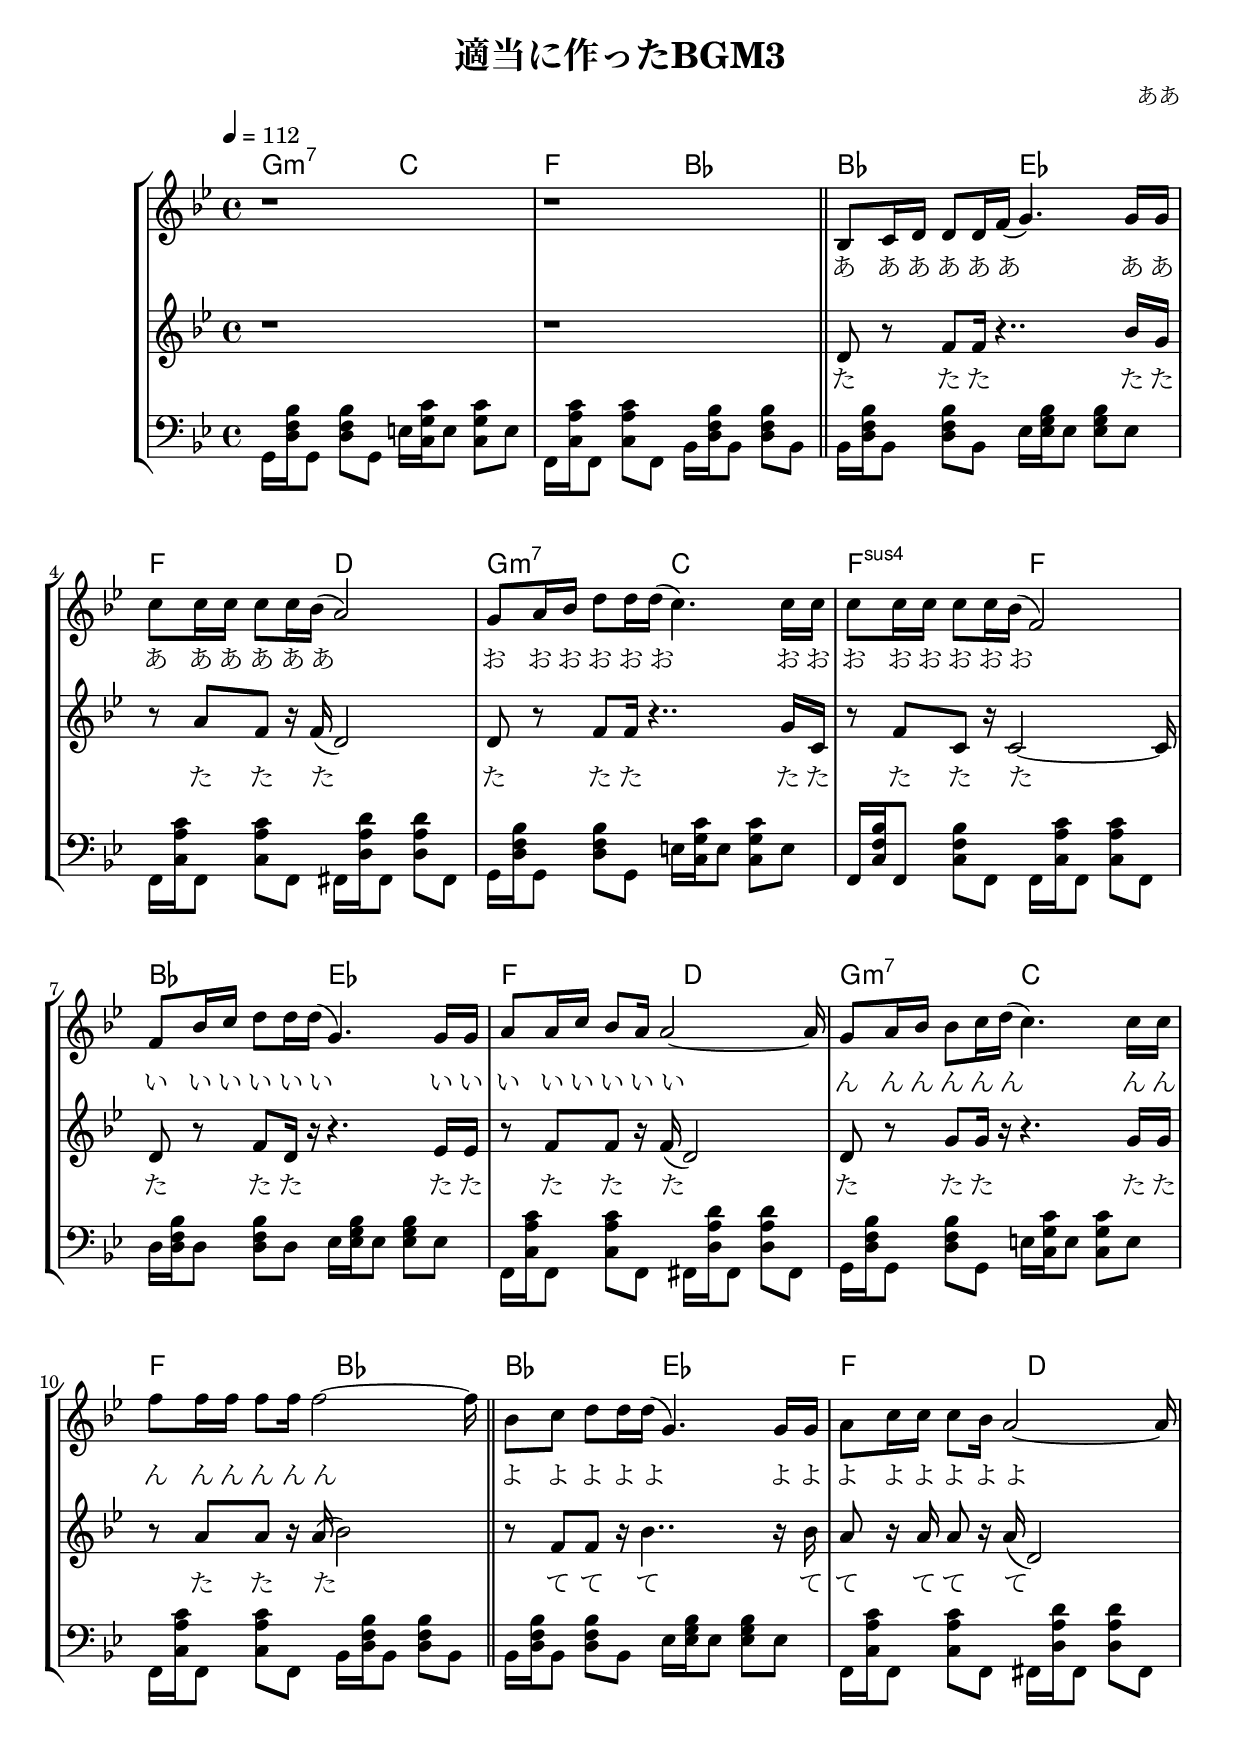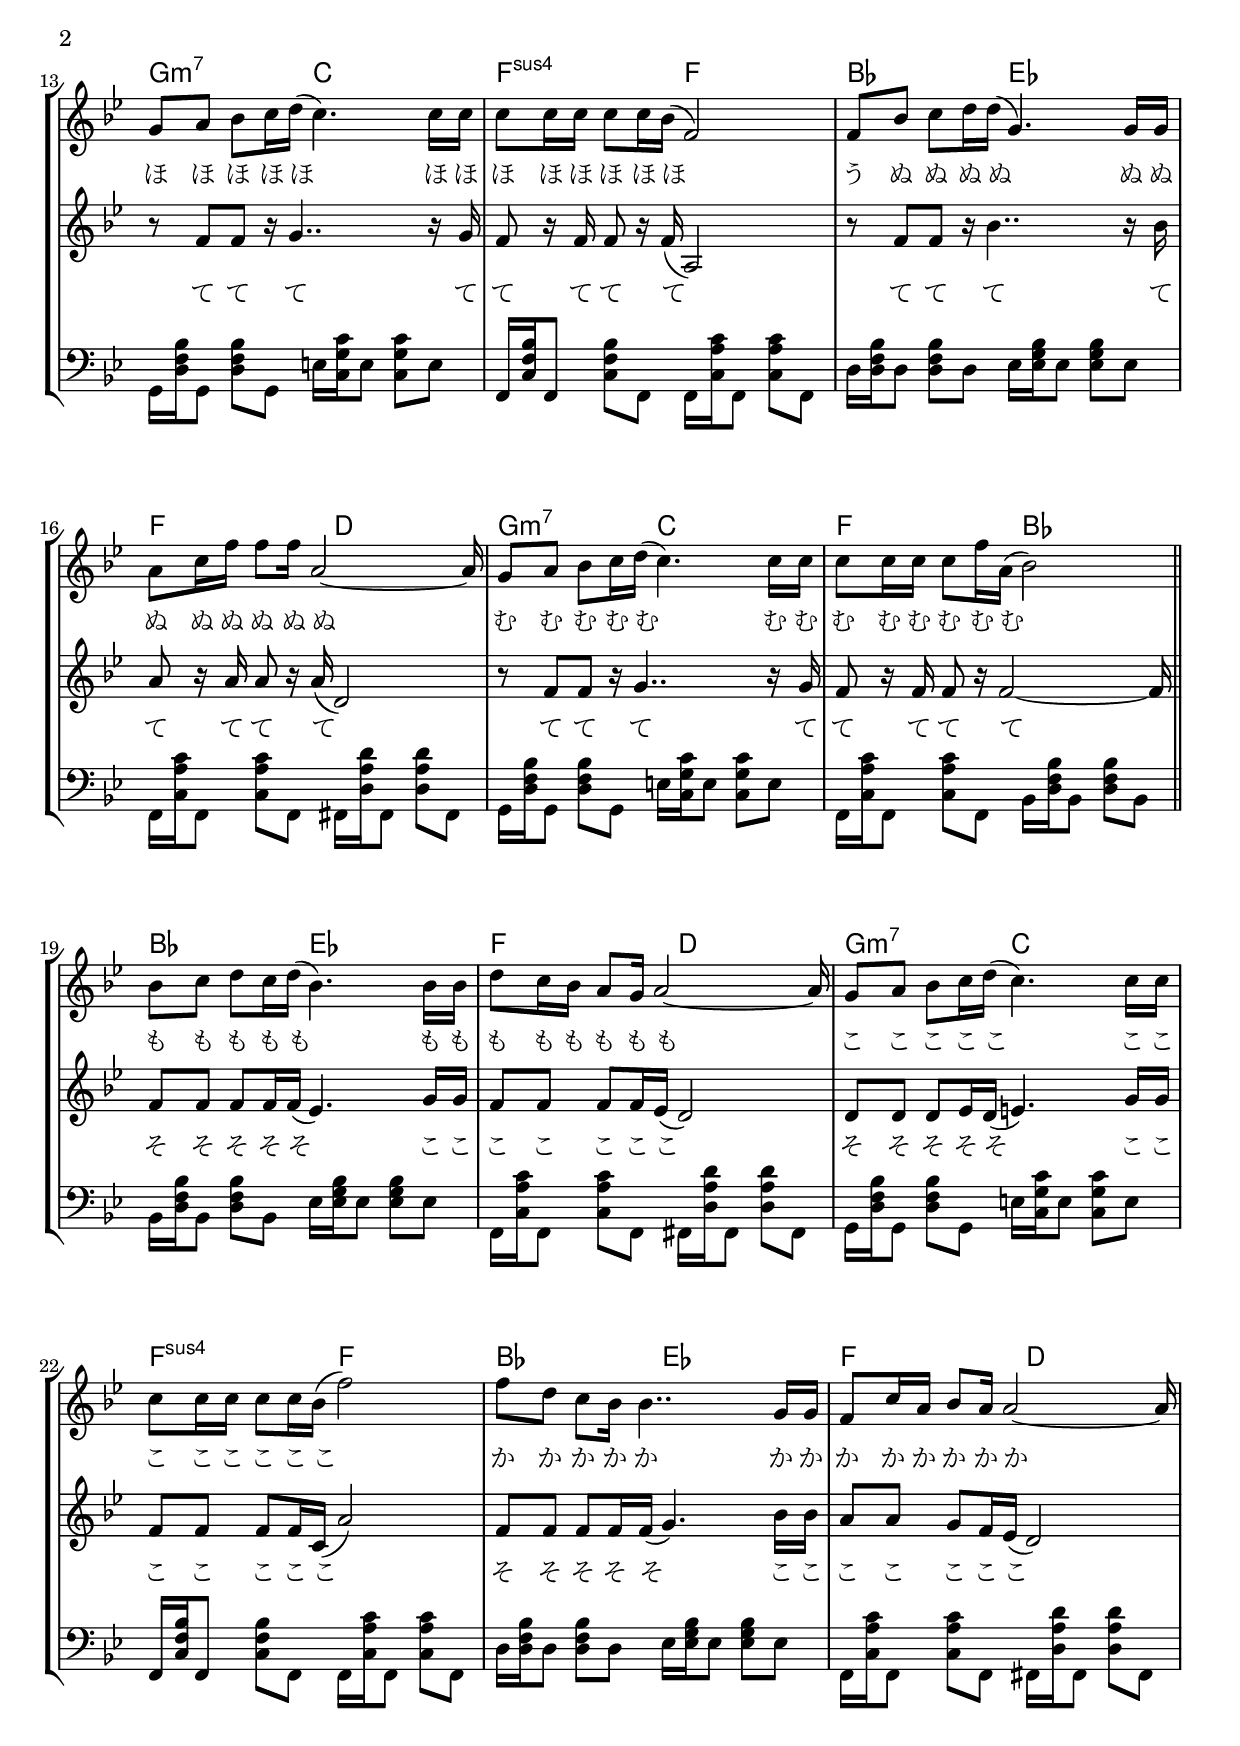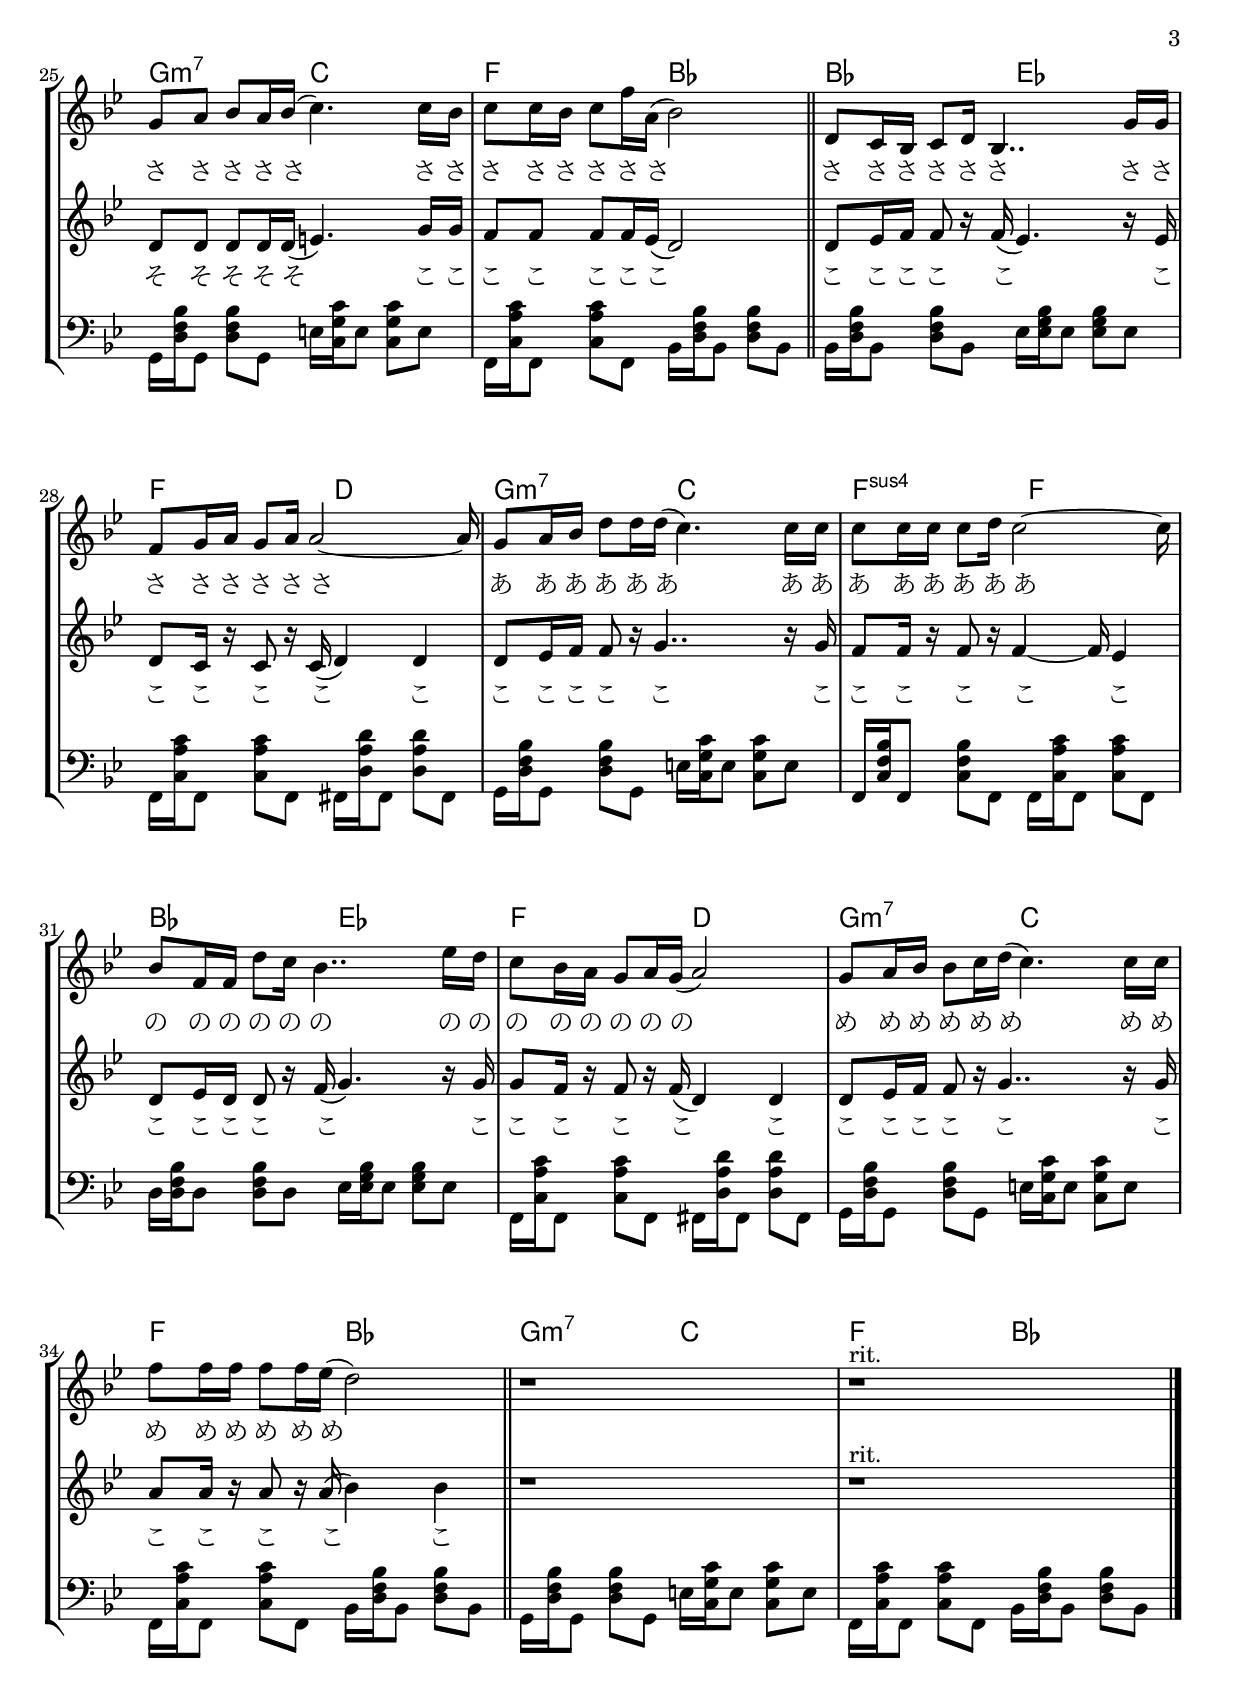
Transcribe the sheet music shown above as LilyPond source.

\version "2.12.1"

\header {
	title = \markup {適当に作ったBGM3}
	composer = \markup \center-column {ああ}
}

harmony = \chordmode {
	g2:min7 c f bes 

	bes es f d g:min7 c f:sus4 f bes es f d g:min7 c f bes 

	bes es f d g:min7 c f:sus4 f bes es f d g:min7 c f bes 

	bes es f d g:min7 c f:sus4 f bes es f d g:min7 c f bes 

	bes es f d g:min7 c f:sus4 f bes es f d g:min7 c f bes 

	g:min7 c f bes 
}

melody = {
	\key bes \major
	\tempo 4 = 112
	r1 | r1   
	\set Staff.midiInstrument = #"Rock Organ"
	bes8  c'16  d'16  d'8  d'16  f'16  (g'4.)  g'16  g'16 
	c''8  c''16  c''16  c''8  c''16  bes'16  (a'2) 
	g'8  a'16  bes'16  d''8  d''16  d''16  (c''4.)  c''16  c''16 
	c''8  c''16  c''16  c''8  c''16  bes'16  (f'2) 
	f'8  bes'16  c''16  d''8  d''16  d''16  (g'4.)  g'16  g'16 
	a'8  a'16  c''16  bes'8  a'16  a'2~a'16 
	g'8  a'16  bes'16  bes'8  c''16  d''16  (c''4.)  c''16  c''16 
	f''8  f''16  f''16  f''8  f''16  f''2~f''16
	\set Staff.midiInstrument = #"Rock Organ"
	bes'8  c''8  d''8  d''16  d''16  (g'4.)  g'16  g'16 
	a'8  c''16  c''16  c''8  bes'16  a'2~a'16 
	g'8  a'8  bes'8  c''16  d''16  (c''4.)  c''16  c''16 
	c''8  c''16  c''16  c''8  c''16  bes'16  (f'2) 
	f'8  bes'8  c''8  d''16  d''16  (g'4.)  g'16  g'16 
	a'8  c''16  f''16  f''8  f''16  a'2~a'16 
	g'8  a'8  bes'8  c''16  d''16  (c''4.)  c''16  c''16 
	c''8  c''16  c''16  c''8  f''16  a'16  (bes'2)
	\set Staff.midiInstrument = #"Marimba"
	bes'8  c''8  d''8  c''16  d''16  (bes'4.)  bes'16  bes'16 
	d''8  c''16  bes'16  a'8  g'16  a'2~a'16 
	g'8  a'8  bes'8  c''16  d''16  (c''4.)  c''16  c''16 
	c''8  c''16  c''16  c''8  c''16  bes'16  (f''2) 
	f''8  d''8  c''8  bes'16  bes'4..  g'16  g'16 
	f'8  c''16  a'16  bes'8  a'16  a'2~a'16 
	g'8  a'8  bes'8  a'16  bes'16  (c''4.)  c''16  bes'16 
	c''8  c''16  bes'16  c''8  f''16  a'16  (bes'2)
	\set Staff.midiInstrument = #"Marimba"
	d'8  c'16  bes16  c'8  d'16  bes4..  g'16  g'16 
	f'8  g'16  a'16  g'8  a'16  a'2~a'16 
	g'8  a'16  bes'16  d''8  d''16  d''16  (c''4.)  c''16  c''16 
	c''8  c''16  c''16  c''8  d''16  c''2~c''16 
	bes'8  f'16  f'16  d''8  c''16  bes'4..  es''16  d''16 
	c''8  bes'16  a'16  g'8  a'16  g'16  (a'2) 
	g'8  a'16  bes'16  bes'8  c''16  d''16  (c''4.)  c''16  c''16 
	f''8  f''16  f''16  f''8  f''16  es''16  (d''2)
	r1 | r1^"rit." \bar "|."
}

words = \lyricmode {
	
	あ  あ  あ  あ  あ  あ  あ  あ  あ  あ  あ  あ  あ  あ  お  お  お  お  お  お  お  お  お  お  お  お  お  お  い  い  い  い  い  い  い  い  い  い  い  い  い  い  ん  ん  ん  ん  ん  ん  ん  ん  ん  ん  ん  ん  ん  ん  
	よ  よ  よ  よ  よ  よ  よ  よ  よ  よ  よ  よ  よ  ほ  ほ  ほ  ほ  ほ  ほ  ほ  ほ  ほ  ほ  ほ  ほ  ほ  う  ぬ  ぬ  ぬ  ぬ  ぬ  ぬ  ぬ  ぬ  ぬ  ぬ  ぬ  ぬ  む  む  む  む  む  む  む  む  む  む  む  む  む  
	も  も  も  も  も  も  も  も  も  も  も  も  も  こ  こ  こ  こ  こ  こ  こ  こ  こ  こ  こ  こ  こ  か  か  か  か  か  か  か  か  か  か  か  か  か  さ  さ  さ  さ  さ  さ  さ  さ  さ  さ  さ  さ  さ  
	さ  さ  さ  さ  さ  さ  さ  さ  さ  さ  さ  さ  さ  さ  あ  あ  あ  あ  あ  あ  あ  あ  あ  あ  あ  あ  あ  あ  の  の  の  の  の  の  の  の  の  の  の  の  の  の  め  め  め  め  め  め  め  め  め  め  め  め  め  め  
	
}

secondmelody = {
	\key bes \major
	\tempo 4 = 112
	r1 | r1   
	\set Staff.midiInstrument = #"Marimba"
	d'8  r8  f'8  f'16  r4..  bes'16  g'16 
	r8  a'8  f'8  r16  f'16  (d'2) 
	d'8  r8  f'8  f'16  r4..  g'16  c'16 
	r8  f'8  c'8  r16  c'2~c'16 
	d'8  r8  f'8  d'16  r16  r4.  es'16  es'16 
	r8  f'8  f'8  r16  f'16  (d'2) 
	d'8  r8  g'8  g'16  r16  r4.  g'16  g'16 
	r8  a'8  a'8  r16  a'16  (bes'2)
	\set Staff.midiInstrument = #"Marimba"
	r8  f'8  f'8  r16  bes'4..  r16  bes'16 
	a'8  r16  a'16  a'8  r16  a'16  (d'2) 
	r8  f'8  f'8  r16  g'4..  r16  g'16 
	f'8  r16  f'16  f'8  r16  f'16  (a2) 
	r8  f'8  f'8  r16  bes'4..  r16  bes'16 
	a'8  r16  a'16  a'8  r16  a'16  (d'2) 
	r8  f'8  f'8  r16  g'4..  r16  g'16 
	f'8  r16  f'16  f'8  r16  f'2~f'16
	\set Staff.midiInstrument = #"Rock Organ"
	f'8  f'8  f'8  f'16  f'16  (es'4.)  g'16  g'16 
	f'8  f'8  f'8  f'16  es'16  (d'2) 
	d'8  d'8  d'8  es'16  d'16  (e'4.)  g'16  g'16 
	f'8  f'8  f'8  f'16  c'16  (a'2) 
	f'8  f'8  f'8  f'16  f'16  (g'4.)  bes'16  bes'16 
	a'8  a'8  g'8  f'16  es'16  (d'2) 
	d'8  d'8  d'8  d'16  d'16  (e'4.)  g'16  g'16 
	f'8  f'8  f'8  f'16  es'16  (d'2)
	\set Staff.midiInstrument = #"Rock Organ"
	d'8  es'16  f'16  f'8  r16  f'16  (es'4.)  r16  es'16 
	d'8  c'16  r16  c'8  r16  c'16  (d'4)  d'4 
	d'8  es'16  f'16  f'8  r16  g'4..  r16  g'16 
	f'8  f'16  r16  f'8  r16  f'4~f'16  es'4 
	d'8  es'16  d'16  d'8  r16  f'16  (g'4.)  r16  g'16 
	g'8  f'16  r16  f'8  r16  f'16  (d'4)  d'4 
	d'8  es'16  f'16  f'8  r16  g'4..  r16  g'16 
	a'8  a'16  r16  a'8  r16  a'16  (bes'4)  bes'4
	r1 | r1^"rit." \bar "|."
}

secondwords = \lyricmode {
	
	た  た  た  た  た  た  た  た  た  た  た  た  た  た  た  た  た  た  た  た  た  た  た  た  た  た  た  た  た  た  た  た  
	て  て  て  て  て  て  て  て  て  て  て  て  て  て  て  て  て  て  て  て  て  て  て  て  て  て  て  て  て  て  て  て  
	そ  そ  そ  そ  そ  こ  こ  こ  こ  こ  こ  こ  そ  そ  そ  そ  そ  こ  こ  こ  こ  こ  こ  こ  そ  そ  そ  そ  そ  こ  こ  こ  こ  こ  こ  こ  そ  そ  そ  そ  そ  こ  こ  こ  こ  こ  こ  こ  
	こ  こ  こ  こ  こ  こ  こ  こ  こ  こ  こ  こ  こ  こ  こ  こ  こ  こ  こ  こ  こ  こ  こ  こ  こ  こ  こ  こ  こ  こ  こ  こ  こ  こ  こ  こ  こ  こ  こ  こ  こ  こ  こ  こ  
	
}

tempochange = {
	\tempo 4 = 112
	r1 | r1 \bar "||"
	\tempo 4 = 112
	r1 | r1 | r1 | r1 | r1 | r1 | r1 | r1 \bar "||"
	\tempo 4 = 112
	r1 | r1 | r1 | r1 | r1 | r1 | r1 | r1 \bar "||"
	\tempo 4 = 112
	r1 | r1 | r1 | r1 | r1 | r1 | r1 | r1 \bar "||"
	\tempo 4 = 112
	r1 | r1 | r1 | r1 | r1 | r1 | r1 | r1 \bar "||"
	\tempo 4 = 112
	r1 | \tempo 4 = 84 r2 \tempo 4 = 74 r2 \bar "|."
}

mainacc = {
	\clef bass
	\set Staff.midiInstrument = #"Acoustic Guitar (nylon)"
	\key bes \major
	\tempo 4 = 112
	g,16 <d f bes>16 g,8 <d f bes>8 g,8
	e16 <c g c'>16 e8 <c g c'>8 e8
	f,16 <c a c'>16 f,8 <c a c'>8 f,8
	bes,16 <d f bes>16 bes,8 <d f bes>8 bes,8
	\bar "||"

	\set Staff.midiInstrument = #"Acoustic Guitar (nylon)"
	bes,16 <d f bes>16 bes,8 <d f bes>8 bes,8
	es16 <es g bes>16 es8 <es g bes>8 es8
	f,16 <c a c'>16 f,8 <c a c'>8 f,8
	fis,16 <d a d'>16 fis,8 <d a d'>8 fis,8
	g,16 <d f bes>16 g,8 <d f bes>8 g,8
	e16 <c g c'>16 e8 <c g c'>8 e8
	f,16 <c f bes>16 f,8 <c f bes>8 f,8
	f,16 <c a c'>16 f,8 <c a c'>8 f,8
	d16 <d f bes>16 d8 <d f bes>8 d8
	es16 <es g bes>16 es8 <es g bes>8 es8
	f,16 <c a c'>16 f,8 <c a c'>8 f,8
	fis,16 <d a d'>16 fis,8 <d a d'>8 fis,8
	g,16 <d f bes>16 g,8 <d f bes>8 g,8
	e16 <c g c'>16 e8 <c g c'>8 e8
	f,16 <c a c'>16 f,8 <c a c'>8 f,8
	bes,16 <d f bes>16 bes,8 <d f bes>8 bes,8
	\bar "||"

	\set Staff.midiInstrument = #"Pad 7 (halo)"
	bes,16 <d f bes>16 bes,8 <d f bes>8 bes,8
	es16 <es g bes>16 es8 <es g bes>8 es8
	f,16 <c a c'>16 f,8 <c a c'>8 f,8
	fis,16 <d a d'>16 fis,8 <d a d'>8 fis,8
	g,16 <d f bes>16 g,8 <d f bes>8 g,8
	e16 <c g c'>16 e8 <c g c'>8 e8
	f,16 <c f bes>16 f,8 <c f bes>8 f,8
	f,16 <c a c'>16 f,8 <c a c'>8 f,8
	d16 <d f bes>16 d8 <d f bes>8 d8
	es16 <es g bes>16 es8 <es g bes>8 es8
	f,16 <c a c'>16 f,8 <c a c'>8 f,8
	fis,16 <d a d'>16 fis,8 <d a d'>8 fis,8
	g,16 <d f bes>16 g,8 <d f bes>8 g,8
	e16 <c g c'>16 e8 <c g c'>8 e8
	f,16 <c a c'>16 f,8 <c a c'>8 f,8
	bes,16 <d f bes>16 bes,8 <d f bes>8 bes,8
	\bar "||"

	\set Staff.midiInstrument = #"Slap Bass 1"
	bes,16 <d f bes>16 bes,8 <d f bes>8 bes,8
	es16 <es g bes>16 es8 <es g bes>8 es8
	f,16 <c a c'>16 f,8 <c a c'>8 f,8
	fis,16 <d a d'>16 fis,8 <d a d'>8 fis,8
	g,16 <d f bes>16 g,8 <d f bes>8 g,8
	e16 <c g c'>16 e8 <c g c'>8 e8
	f,16 <c f bes>16 f,8 <c f bes>8 f,8
	f,16 <c a c'>16 f,8 <c a c'>8 f,8
	d16 <d f bes>16 d8 <d f bes>8 d8
	es16 <es g bes>16 es8 <es g bes>8 es8
	f,16 <c a c'>16 f,8 <c a c'>8 f,8
	fis,16 <d a d'>16 fis,8 <d a d'>8 fis,8
	g,16 <d f bes>16 g,8 <d f bes>8 g,8
	e16 <c g c'>16 e8 <c g c'>8 e8
	f,16 <c a c'>16 f,8 <c a c'>8 f,8
	bes,16 <d f bes>16 bes,8 <d f bes>8 bes,8
	\bar "||"

	\set Staff.midiInstrument = #"Pad 7 (halo)"
	bes,16 <d f bes>16 bes,8 <d f bes>8 bes,8
	es16 <es g bes>16 es8 <es g bes>8 es8
	f,16 <c a c'>16 f,8 <c a c'>8 f,8
	fis,16 <d a d'>16 fis,8 <d a d'>8 fis,8
	g,16 <d f bes>16 g,8 <d f bes>8 g,8
	e16 <c g c'>16 e8 <c g c'>8 e8
	f,16 <c f bes>16 f,8 <c f bes>8 f,8
	f,16 <c a c'>16 f,8 <c a c'>8 f,8
	d16 <d f bes>16 d8 <d f bes>8 d8
	es16 <es g bes>16 es8 <es g bes>8 es8
	f,16 <c a c'>16 f,8 <c a c'>8 f,8
	fis,16 <d a d'>16 fis,8 <d a d'>8 fis,8
	g,16 <d f bes>16 g,8 <d f bes>8 g,8
	e16 <c g c'>16 e8 <c g c'>8 e8
	f,16 <c a c'>16 f,8 <c a c'>8 f,8
	bes,16 <d f bes>16 bes,8 <d f bes>8 bes,8
	\bar "||"

	\set Staff.midiInstrument = #"Pad 7 (halo)"
	g,16 <d f bes>16 g,8 <d f bes>8 g,8
	e16 <c g c'>16 e8 <c g c'>8 e8
	f,16 <c a c'>16 f,8 <c a c'>8 f,8
	bes,16 <d f bes>16 bes,8 <d f bes>8 bes,8
	\bar "|."
}

subacc = {
	\clef bass
	\set Staff.midiInstrument = #"Acoustic Guitar (steel)"
	\key bes \major
	\tempo 4 = 112
	g,8 bes f d
	e8 c' g c
	f,8 c' a c
	bes,8 bes f d
	\bar "||"

	\set Staff.midiInstrument = #"Acoustic Guitar (steel)"
	bes,8 bes f d
	es8 bes g es
	f,8 c' a c
	fis,8 d' a d
	g,8 bes f d
	e8 c' g c
	f,8 bes f c
	f,8 c' a c
	d8 bes f d
	es8 bes g es
	f,8 c' a c
	fis,8 d' a d
	g,8 bes f d
	e8 c' g c
	f,8 c' a c
	bes,8 bes f d
	\bar "||"

	\set Staff.midiInstrument = #"Clarinet"
	bes,8 bes f d
	es8 bes g es
	f,8 c' a c
	fis,8 d' a d
	g,8 bes f d
	e8 c' g c
	f,8 bes f c
	f,8 c' a c
	d8 bes f d
	es8 bes g es
	f,8 c' a c
	fis,8 d' a d
	g,8 bes f d
	e8 c' g c
	f,8 c' a c
	bes,8 bes f d
	\bar "||"

	\set Staff.midiInstrument = #"Slap Bass 2"
	bes,8 bes f d
	es8 bes g es
	f,8 c' a c
	fis,8 d' a d
	g,8 bes f d
	e8 c' g c
	f,8 bes f c
	f,8 c' a c
	d8 bes f d
	es8 bes g es
	f,8 c' a c
	fis,8 d' a d
	g,8 bes f d
	e8 c' g c
	f,8 c' a c
	bes,8 bes f d
	\bar "||"

	\set Staff.midiInstrument = #"Clarinet"
	bes,8 bes f d
	es8 bes g es
	f,8 c' a c
	fis,8 d' a d
	g,8 bes f d
	e8 c' g c
	f,8 bes f c
	f,8 c' a c
	d8 bes f d
	es8 bes g es
	f,8 c' a c
	fis,8 d' a d
	g,8 bes f d
	e8 c' g c
	f,8 c' a c
	bes,8 bes f d
	\bar "||"

	\set Staff.midiInstrument = #"Clarinet"
	g,8 bes f d
	e8 c' g c
	f,8 c' a c
	<bes, d f bes>2
	\bar "|."
}

percA = {
	\drummode {
	r4 hh4 hh4 hh4  |r1  \bar "||"
	r4 hh4 hh4 hh4  |hh4 hh4 hh4 hh4  |hh4 hh4 hh4 hh4  |hh4 hh4 hh4 hh4  |r4 hh4 hh4 hh4  |hh4 hh4 hh4 hh4  |hh4 hh4 hh4 hh4  |r1  \bar "||"
	r4 hh4 hh4 hh4  |hh4 hh4 hh4 hh4  |hh4 hh4 hh4 hh4  |hh4 hh4 hh4 hh4  |r4 hh4 hh4 hh4  |hh4 hh4 hh4 hh4  |hh4 hh4 hh4 hh4  |r1  \bar "||"
	r4 hh4 hh4 hh4  |hh4 hh4 hh4 hh4  |hh4 hh4 hh4 hh4  |hh4 hh4 hh4 hh4  |r4 hh4 hh4 hh4  |hh4 hh4 hh4 hh4  |hh4 hh4 hh4 hh4  |r1  \bar "||"
	r4 hh4 hh4 hh4  |hh4 hh4 hh4 hh4  |hh4 hh4 hh4 hh4  |hh4 hh4 hh4 hh4  |r4 hh4 hh4 hh4  |hh4 hh4 hh4 hh4  |hh4 hh4 hh4 hh4  |r1  \bar "||"
	r4 hh4 hh4 hh4  |r1  \bar "|."
	}
}

percB = {
	\drummode {
	r4 sn8 sn4. sn4  |sn16 sn16 sn16 sn16 sn16 sn16 sn16 sn16 sn16 sn16 sn16 sn16 sn16 sn16 sn16 sn16  \bar "||"
	r4 sn8 sn4. sn4  |r4 sn8 sn4. sn4  |r4 sn8 sn4. sn4  |r4 sn8 sn4. sn4  |r4 sn8 sn4. sn4  |r4 sn8 sn4. sn4  |r4 sn8 sn4. sn4  |sn16 sn16 sn16 sn16 sn16 sn16 sn16 sn16 sn16 sn16 sn16 sn16 sn16 sn16 sn16 sn16  \bar "||"
	r4 sn8 sn4. sn4  |r4 sn8 sn4. sn4  |r4 sn8 sn4. sn4  |r4 sn8 sn4. sn4  |r4 sn8 sn4. sn4  |r4 sn8 sn4. sn4  |r4 sn8 sn4. sn4  |sn16 sn16 sn16 sn16 sn16 sn16 sn16 sn16 sn16 sn16 sn16 sn16 sn16 sn16 sn16 sn16  \bar "||"
	r4 sn8 sn4. sn4  |r4 sn8 sn4. sn4  |r4 sn8 sn4. sn4  |r4 sn8 sn4. sn4  |r4 sn8 sn4. sn4  |r4 sn8 sn4. sn4  |r4 sn8 sn4. sn4  |sn16 sn16 sn16 sn16 sn16 sn16 sn16 sn16 sn16 sn16 sn16 sn16 sn16 sn16 sn16 sn16  \bar "||"
	r4 sn8 sn4. sn4  |r4 sn8 sn4. sn4  |r4 sn8 sn4. sn4  |r4 sn8 sn4. sn4  |r4 sn8 sn4. sn4  |r4 sn8 sn4. sn4  |r4 sn8 sn4. sn4  |sn16 sn16 sn16 sn16 sn16 sn16 sn16 sn16 sn16 sn16 sn16 sn16 sn16 sn16 sn16 sn16  \bar "||"
	r4 sn8 sn4. sn4  |sn16 sn16 sn16 sn16 sn16 sn16 sn16 sn16 sn16 sn16 sn16 sn16 sn16 sn16 sn16 sn16  \bar "|."
	}
}

percC = {
	\drummode {
	bd4 bd4 bd4 bd4  |bd4 bd4 bd8 bd8 bd8 bd8  \bar "||"
	bd4 bd4 bd4 bd4  |bd4 bd4 bd4 bd8 bd8  |bd4 bd4 bd4 bd4  |bd4 bd4 bd4 bd8 bd8  |bd4 bd4 bd4 bd4  |bd4 bd4 bd4 bd8 bd8  |bd4 bd4 bd4 bd4  |bd4 bd4 bd8 bd8 bd8 bd8  \bar "||"
	bd4 bd4 bd4 bd4  |bd4 bd4 bd4 bd8 bd8  |bd4 bd4 bd4 bd4  |bd4 bd4 bd4 bd8 bd8  |bd4 bd4 bd4 bd4  |bd4 bd4 bd4 bd8 bd8  |bd4 bd4 bd4 bd4  |bd4 bd4 bd8 bd8 bd8 bd8  \bar "||"
	bd4 bd4 bd4 bd4  |bd4 bd4 bd4 bd8 bd8  |bd4 bd4 bd4 bd4  |bd4 bd4 bd4 bd8 bd8  |bd4 bd4 bd4 bd4  |bd4 bd4 bd4 bd8 bd8  |bd4 bd4 bd4 bd4  |bd4 bd4 bd8 bd8 bd8 bd8  \bar "||"
	bd4 bd4 bd4 bd4  |bd4 bd4 bd4 bd8 bd8  |bd4 bd4 bd4 bd4  |bd4 bd4 bd4 bd8 bd8  |bd4 bd4 bd4 bd4  |bd4 bd4 bd4 bd8 bd8  |bd4 bd4 bd4 bd4  |bd4 bd4 bd8 bd8 bd8 bd8  \bar "||"
	bd4 bd4 bd4 bd4  |bd4 bd4 bd8 bd8 bd8 bd8  \bar "|."
	}
}

percD = {
	\drummode {
	r8 hhp4 hhp4 hhp4 hhp8  |r8 hhp4 hhp4 hhp4 hhp8  \bar "||"
	r8 hhp4 hhp4 hhp4 hhp8  |r8 hhp4 hhp4 hhp4 hhp8  |r8 hhp4 hhp4 hhp4 hhp8  |r8 hhp4 hhp4 hhp4 hhp8  |r8 hhp4 hhp4 hhp4 hhp8  |r8 hhp4 hhp4 hhp4 hhp8  |r8 hhp4 hhp4 hhp4 hhp8  |r8 hhp4 hhp4 hhp4 hhp8  \bar "||"
	r8 hhp4 hhp4 hhp4 hhp8  |r8 hhp4 hhp4 hhp4 hhp8  |r8 hhp4 hhp4 hhp4 hhp8  |r8 hhp4 hhp4 hhp4 hhp8  |r8 hhp4 hhp4 hhp4 hhp8  |r8 hhp4 hhp4 hhp4 hhp8  |r8 hhp4 hhp4 hhp4 hhp8  |r8 hhp4 hhp4 hhp4 hhp8  \bar "||"
	r8 hhp4 hhp4 hhp4 hhp8  |r8 hhp4 hhp4 hhp4 hhp8  |r8 hhp4 hhp4 hhp4 hhp8  |r8 hhp4 hhp4 hhp4 hhp8  |r8 hhp4 hhp4 hhp4 hhp8  |r8 hhp4 hhp4 hhp4 hhp8  |r8 hhp4 hhp4 hhp4 hhp8  |r8 hhp4 hhp4 hhp4 hhp8  \bar "||"
	r8 hhp4 hhp4 hhp4 hhp8  |r8 hhp4 hhp4 hhp4 hhp8  |r8 hhp4 hhp4 hhp4 hhp8  |r8 hhp4 hhp4 hhp4 hhp8  |r8 hhp4 hhp4 hhp4 hhp8  |r8 hhp4 hhp4 hhp4 hhp8  |r8 hhp4 hhp4 hhp4 hhp8  |r8 hhp4 hhp4 hhp4 hhp8  \bar "||"
	r8 hhp4 hhp4 hhp4 hhp8  |r8 hhp4 hhp4 hhp4 hhp8  \bar "|."
	}
}

percE = {
	\drummode {
	cymc1  |r1 \bar "||"
	cymc1  |r1 |r1 |r1 |cymc1  |r1 |r1 |r1 \bar "||"
	cymc1  |r1 |r1 |r1 |cymc1  |r1 |r1 |r1 \bar "||"
	cymc1  |r1 |r1 |r1 |cymc1  |r1 |r1 |r1 \bar "||"
	cymc1  |r1 |r1 |r1 |cymc1  |r1 |r1 |r1 \bar "||"
	cymc1  |r1 \bar "|."
	}
}

\score {
	<<
		\new StaffGroup <<
			\new ChordNames {\harmony}
			\new Voice = "melody" {\melody}
			\new Lyrics \lyricsto "melody" \words
			\new Voice = "secondmelody" {\secondmelody}
			\new Lyrics \lyricsto "secondmelody" \secondwords
			\new Staff = "mainacc" {\mainacc}
		>>
	>>
	\layout { }
}
